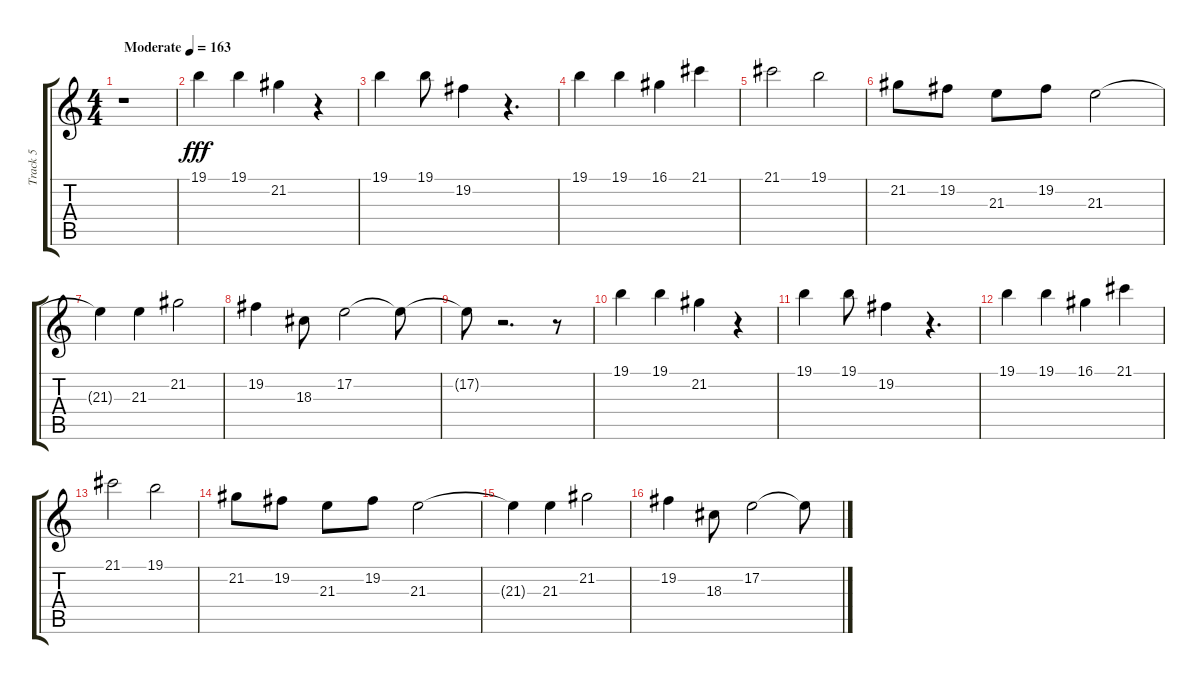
\track ("Track 5" "Track 5") {instrument stringensemble2}
\staff {score tabs}
\tuning (E4 B3 G3 D3 A2 E2) {hide}
\ts (4 4)
\tempo (163 "Moderate")
\clef g2
\ks c
r.1{dy fff instrument stringensemble2} |
19.1.4 19.1.4 21.2.4 r.4 |
19.1.4 19.1.8 19.2.4 r.4{d} |
19.1.4 19.1.4 16.1.4 21.1.4 |
21.1.2 19.1.2 |
21.2.8 19.2.8 21.3.8 19.2.8 21.3.2 |
21.3{t}.4 21.3.4 21.2.2 |
19.2.4 18.3.8 17.2.2 17.2{t}.8 |
17.2{t}.8 r.2{d} r.8 |
19.1.4 19.1.4 21.2.4 r.4 |
19.1.4 19.1.8 19.2.4 r.4{d} |
19.1.4 19.1.4 16.1.4 21.1.4 |
21.1.2 19.1.2 |
21.2.8 19.2.8 21.3.8 19.2.8 21.3.2 |
21.3{t}.4 21.3.4 21.2.2 |
19.2.4 18.3.8 17.2.2 17.2{t}.8
